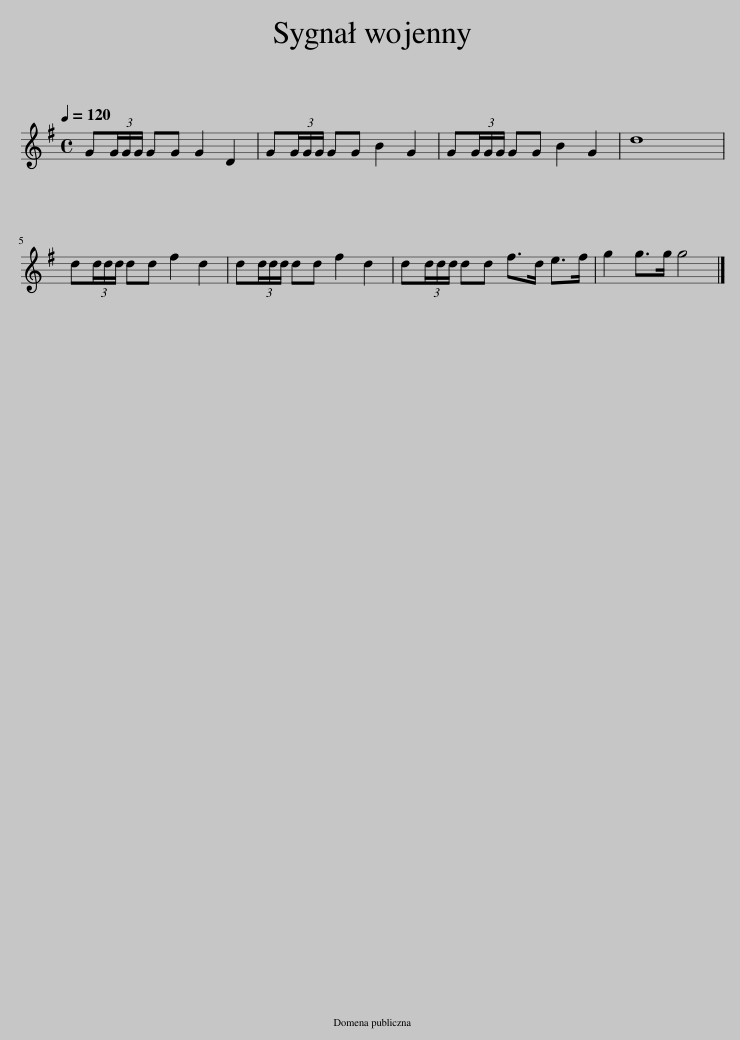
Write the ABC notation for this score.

X:1
L:1/8
Q:1/4=120
M:4/4
I:linebreak $
K:G
V:1 treble
V:1
 G(3G/G/G/ GG G2 D2 | G(3G/G/G/ GG B2 G2 | G(3G/G/G/ GG B2 G2 | d8 |$ d(3d/d/d/ dd f2 d2 | %5
 d(3d/d/d/ dd f2 d2 | d(3d/d/d/ dd f>d e>f | g2 g>g g4 |] %8
